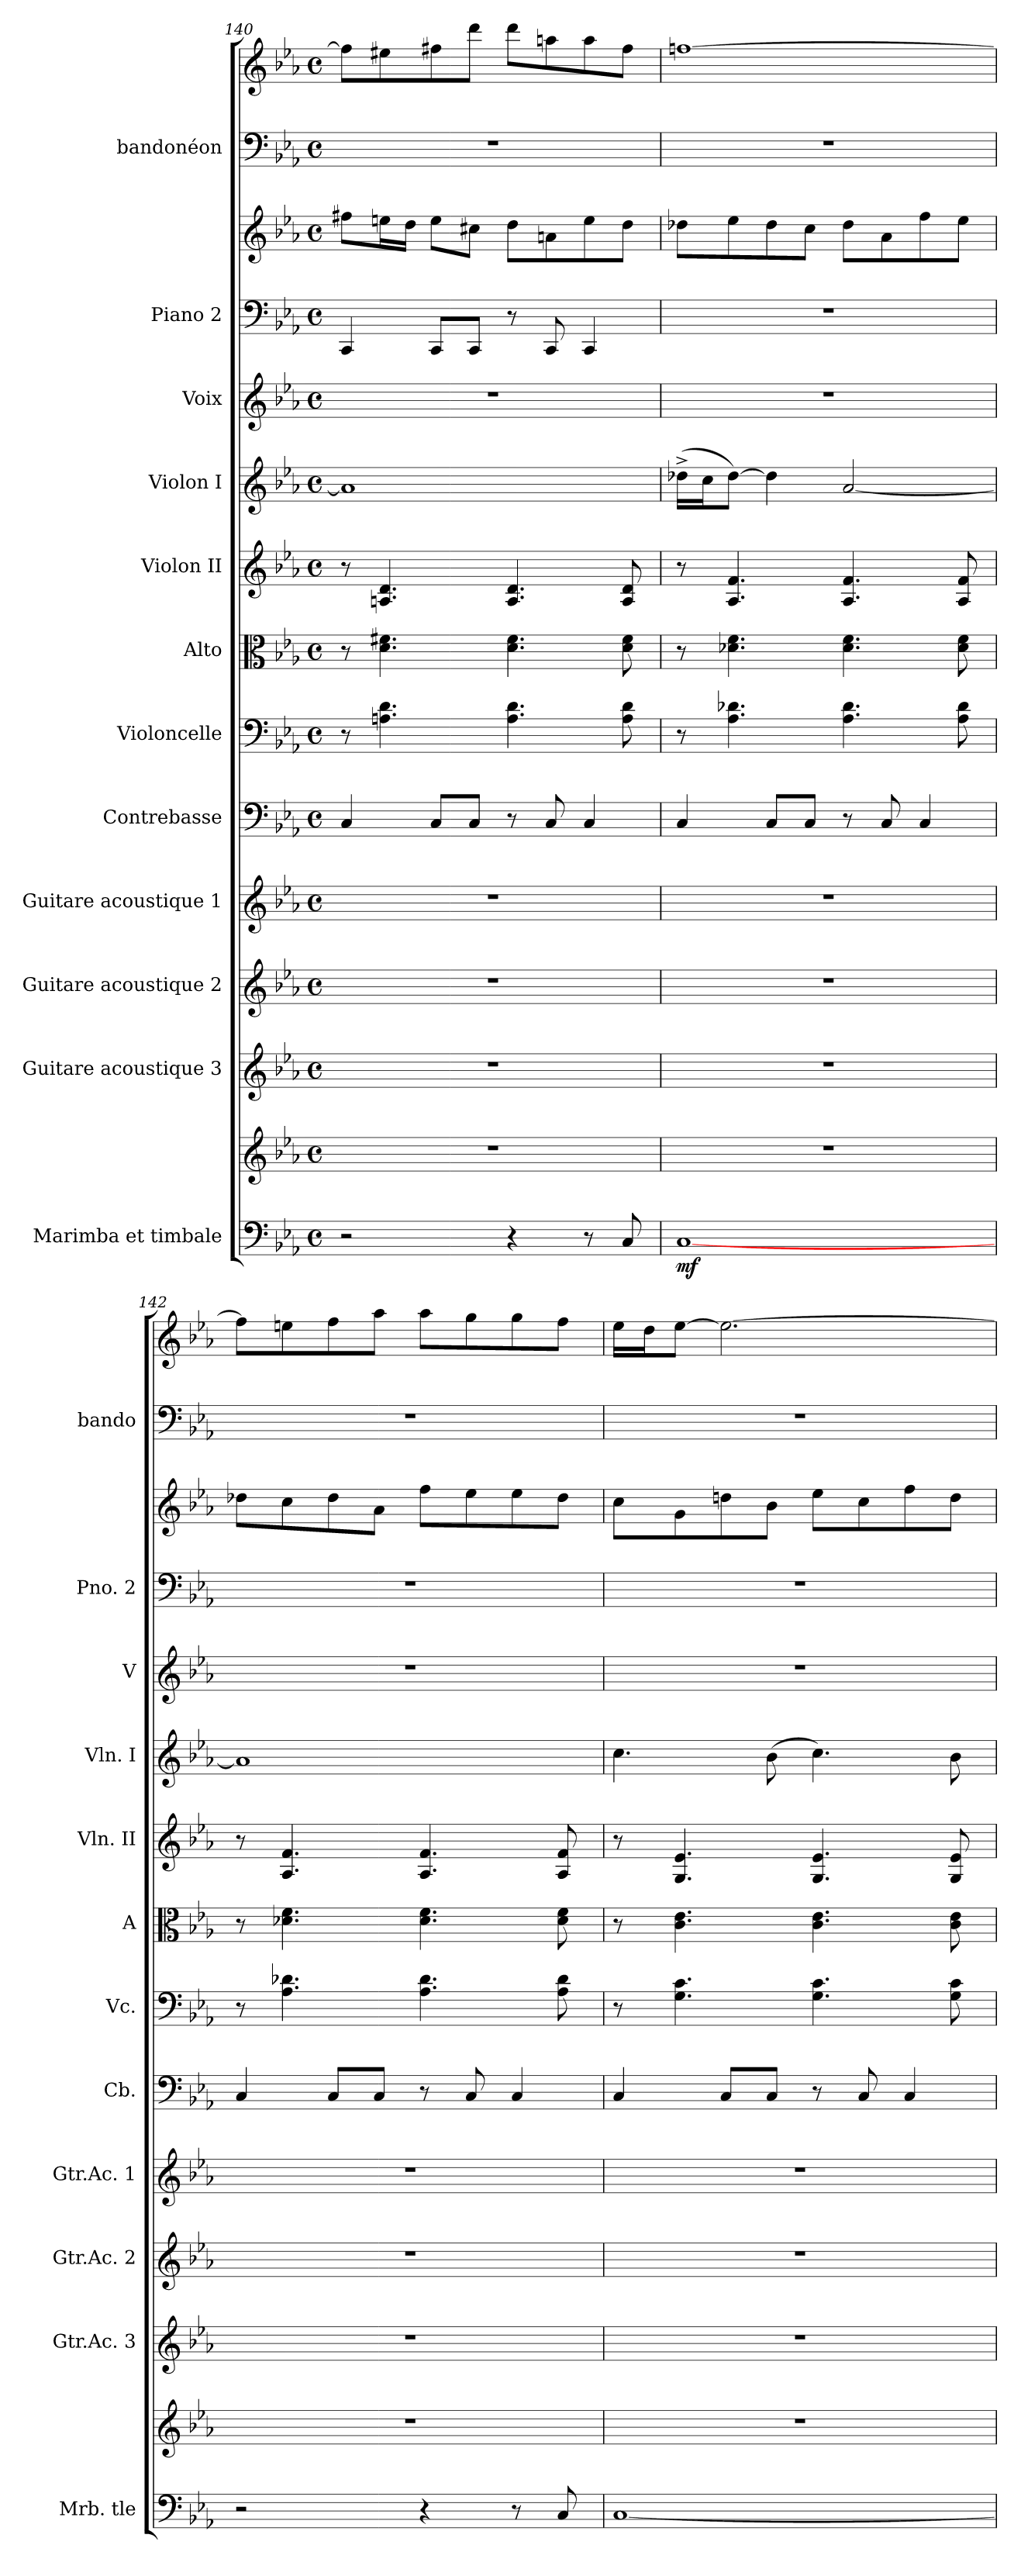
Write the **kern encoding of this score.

**kern	**kern	**dynam	**kern	**kern	**kern	**kern	**kern	**kern	**kern	**kern	**kern	**kern	**kern	**kern	**kern
*part12	*part12	*part12	*part11	*part10	*part9	*part8	*part7	*part6	*part5	*part4	*part3	*part2	*part2	*part1	*part1
*staff15	*staff14	*staff14/15	*staff13	*staff12	*staff11	*staff10	*staff9	*staff8	*staff7	*staff6	*staff5	*staff4	*staff3	*staff2	*staff1
*I"Marimba et timbale	*	*	*I"Guitare acoustique 3	*I"Guitare acoustique 2	*I"Guitare acoustique 1	*I"Contrebasse	*I"Violoncelle	*I"Alto	*I"Violon II	*I"Violon I	*I"Voix	*I"Piano 2	*	*I"bandonéon	*
*I'Mrb. tle	*	*	*I'Gtr.Ac. 3	*I'Gtr.Ac. 2	*I'Gtr.Ac. 1	*I'Cb.	*I'Vc.	*I'A	*I'Vln. II	*I'Vln. I	*I'V	*I'Pno. 2	*	*I'bando	*
*clefF4	*clefG2	*	*clefG2	*clefG2	*clefG2	*clefF4	*clefF4	*clefC3	*clefG2	*clefG2	*clefG2	*clefF4	*clefG2	*clefF4	*clefG2
*	*	*	*ITrd7c12	*ITrd7c12	*ITrd7c12	*ITrd7c12	*	*	*	*	*	*	*	*	*
*k[b-e-a-]	*k[b-e-a-]	*	*k[b-e-a-]	*k[b-e-a-]	*k[b-e-a-]	*k[b-e-a-]	*k[b-e-a-]	*k[b-e-a-]	*k[b-e-a-]	*k[b-e-a-]	*k[b-e-a-]	*k[b-e-a-]	*k[b-e-a-]	*k[b-e-a-]	*k[b-e-a-]
*c:	*c:	*	*c:	*c:	*c:	*c:	*c:	*c:	*c:	*c:	*c:	*c:	*c:	*c:	*c:
*M4/4	*M4/4	*	*M4/4	*M4/4	*M4/4	*M4/4	*M4/4	*M4/4	*M4/4	*M4/4	*M4/4	*M4/4	*M4/4	*M4/4	*M4/4
*met(c)	*met(c)	*	*met(c)	*met(c)	*met(c)	*met(c)	*met(c)	*met(c)	*met(c)	*met(c)	*met(c)	*met(c)	*met(c)	*met(c)	*met(c)
=140	=140	=140	=140	=140	=140	=140	=140	=140	=140	=140	=140	=140	=140	=140	=140
2r	1r	.	1r	1r	1r	4CC/	8r	8r	8r	1a]	1r	4CC/	8ff#X\L	1r	8ff#\L]
.	.	.	.	.	.	.	4.An\ 4.d\	4.d\ 4.f#X\	4.An/ 4.d/	.	.	.	16een\L	.	8ee#X\
.	.	.	.	.	.	.	.	.	.	.	.	.	16dd\JJ	.	.
.	.	.	.	.	.	8CC/L	.	.	.	.	.	8CC/L	8ee\L	.	8ff#X\
.	.	.	.	.	.	8CC/J	.	.	.	.	.	8CC/J	8cc#X\J	.	8ddd\J
4r	.	.	.	.	.	8r	4.A\ 4.d\	4.d\ 4.f#\	4.A/ 4.d/	.	.	8r	8dd\L	.	8ddd\L
.	.	.	.	.	.	8CC/	.	.	.	.	.	8CC/	8an\	.	8aan\
8r	.	.	.	.	.	4CC/	.	.	.	.	.	4CC/	8ee\	.	8aa\
8C/	.	.	.	.	.	.	8A\ 8d\	8d\ 8f#\	8A/ 8d/	.	.	.	8dd\J	.	8ff#\J
!!LO:PB:g=z
=141	=141	=141	=141	=141	=141	=141	=141	=141	=141	=141	=141	=141	=141	=141	=141
!	!	!LO:DY:b=2	!	!	!	!	!	!	!	!	!	!	!	!	!
[1C	1r	mf	1r	1r	1r	4CC/	8r	8r	8r	(>16dd-X^>\LL	1r	1r	8dd-X\L	1r	[1ffn
.	.	.	.	.	.	.	.	.	.	16cc\J	.	.	.	.	.
.	.	.	.	.	.	.	4.A-\ 4.d-X\	4.d-X\ 4.f\	4.A-/ 4.f/	[8dd-\J)	.	.	8ee-\	.	.
.	.	.	.	.	.	8CC/L	.	.	.	4dd-\]	.	.	8dd-\	.	.
.	.	.	.	.	.	8CC/J	.	.	.	.	.	.	8cc\J	.	.
.	.	.	.	.	.	8r	4.A-\ 4.d-\	4.d-\ 4.f\	4.A-/ 4.f/	[2a-/	.	.	8dd-\L	.	.
.	.	.	.	.	.	8CC/	.	.	.	.	.	.	8a-\	.	.
.	.	.	.	.	.	4CC/	.	.	.	.	.	.	8ff\	.	.
.	.	.	.	.	.	.	8A-\ 8d-\	8d-\ 8f\	8A-/ 8f/	.	.	.	8ee-\J	.	.
=142	=142	=142	=142	=142	=142	=142	=142	=142	=142	=142	=142	=142	=142	=142	=142
2r	1r	.	1r	1r	1r	4CC/	8r	8r	8r	1a-]	1r	1r	8dd-X\L	1r	8ff\L]
.	.	.	.	.	.	.	4.A-\ 4.d-X\	4.d-X\ 4.f\	4.A-/ 4.f/	.	.	.	8cc\	.	8een\
.	.	.	.	.	.	8CC/L	.	.	.	.	.	.	8dd-\	.	8ff\
.	.	.	.	.	.	8CC/J	.	.	.	.	.	.	8a-\J	.	8aa-\J
4r	.	.	.	.	.	8r	4.A-\ 4.d-\	4.d-\ 4.f\	4.A-/ 4.f/	.	.	.	8ff\L	.	8aa-\L
.	.	.	.	.	.	8CC/	.	.	.	.	.	.	8ee-\	.	8gg\
8r	.	.	.	.	.	4CC/	.	.	.	.	.	.	8ee-\	.	8gg\
8C/	.	.	.	.	.	.	8A-\ 8d-\	8d-\ 8f\	8A-/ 8f/	.	.	.	8dd-\J	.	8ff\J
=143	=143	=143	=143	=143	=143	=143	=143	=143	=143	=143	=143	=143	=143	=143	=143
[1C	1r	.	1r	1r	1r	4CC/	8r	8r	8r	4.cc\	1r	1r	8cc\L	1r	16ee-\LL
.	.	.	.	.	.	.	.	.	.	.	.	.	.	.	16dd\J
.	.	.	.	.	.	.	4.G\ 4.c\	4.c\ 4.e-\	4.G/ 4.e-/	.	.	.	8g\	.	[8ee-\J
.	.	.	.	.	.	8CC/L	.	.	.	.	.	.	8ddn\	.	2.ee-\_
.	.	.	.	.	.	8CC/J	.	.	.	(>8b-\	.	.	8b-\J	.	.
.	.	.	.	.	.	8r	4.G\ 4.c\	4.c\ 4.e-\	4.G/ 4.e-/	4.cc\)	.	.	8ee-\L	.	.
.	.	.	.	.	.	8CC/	.	.	.	.	.	.	8cc\	.	.
.	.	.	.	.	.	4CC/	.	.	.	.	.	.	8ff\	.	.
.	.	.	.	.	.	.	8G\ 8c\	8c\ 8e-\	8G/ 8e-/	8b-\	.	.	8dd\J	.	.
=	=	=	=	=	=	=	=	=	=	=	=	=	=	=	=
*-	*-	*-	*-	*-	*-	*-	*-	*-	*-	*-	*-	*-	*-	*-	*-
